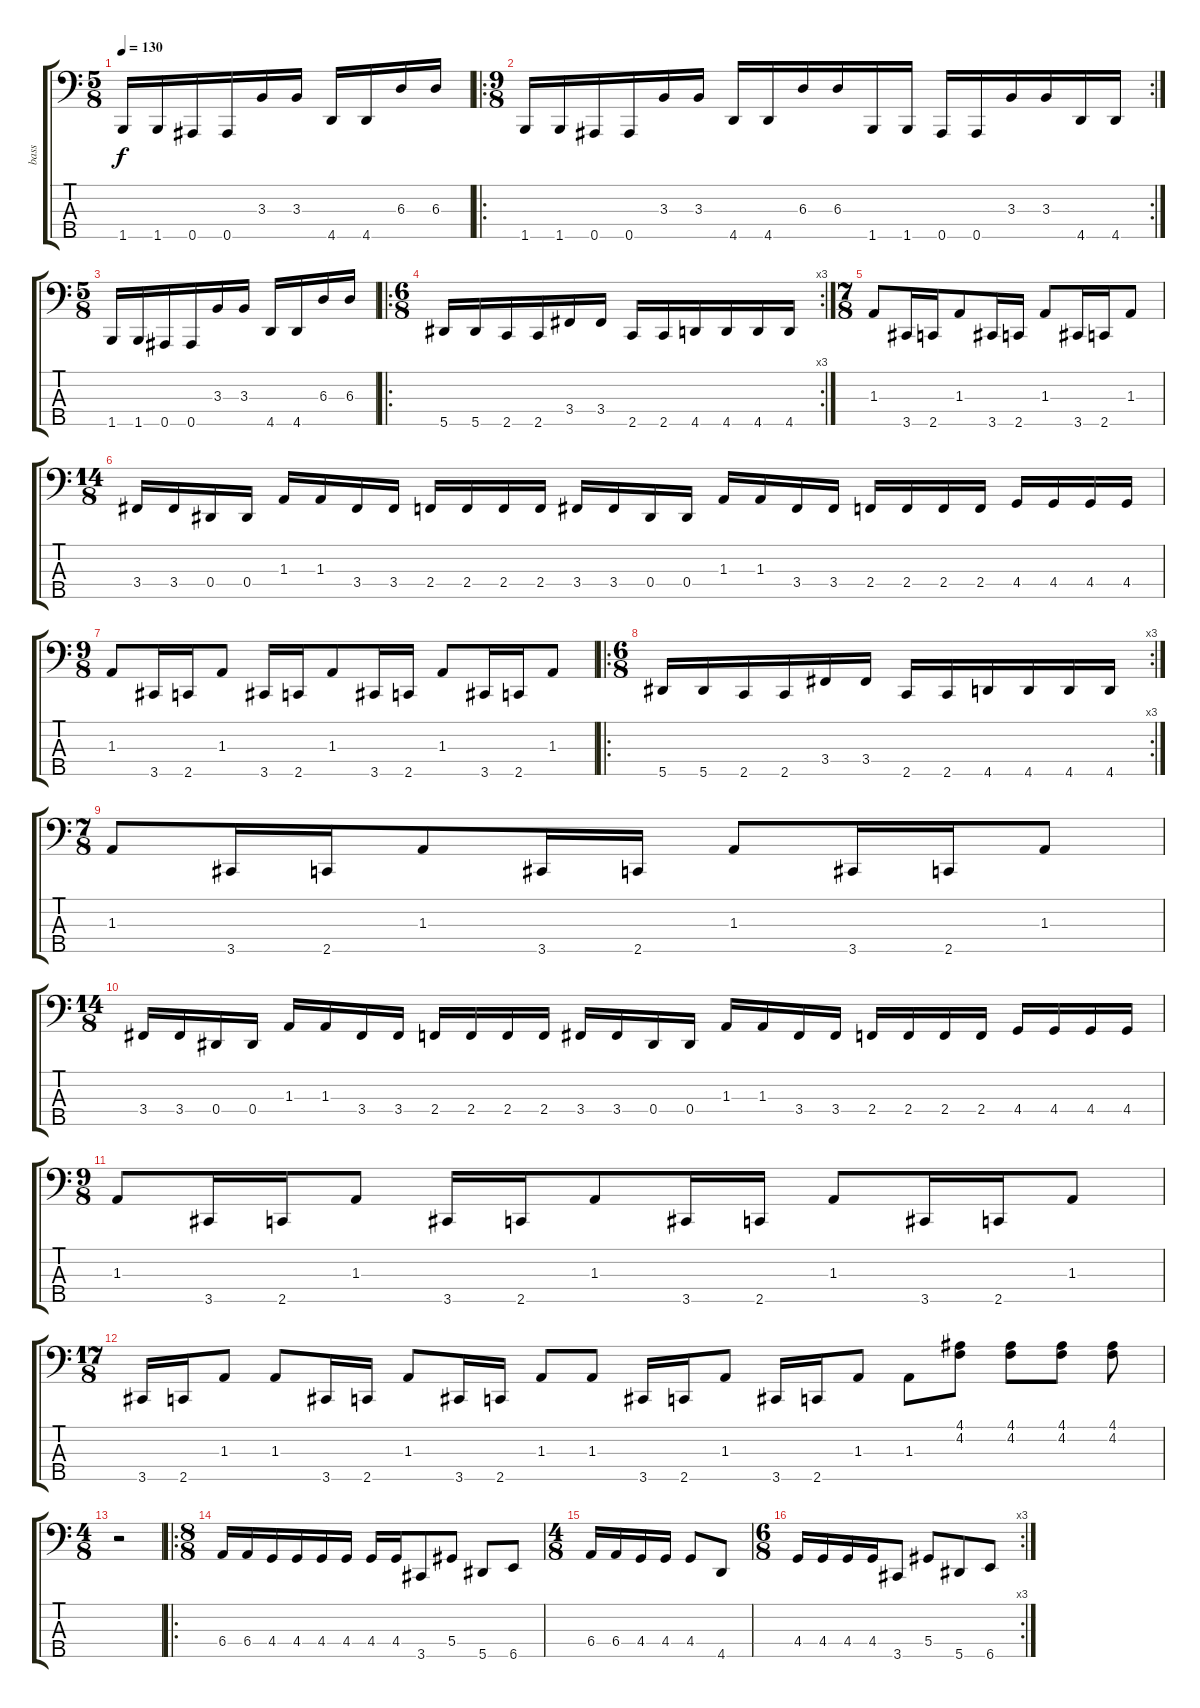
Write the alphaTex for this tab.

\track ("bass" "bass") {instrument electricbassfinger}
\staff {score tabs}
\tuning (Gb2 Db2 Ab1 Eb1 Bb0) {hide}
\ts (5 8)
\tempo 130
\clef f4
\ks c
1.5.16{dy f} 1.5.16 0.5.16 0.5.16 3.3.16 3.3.16 4.5.16 4.5.16 6.3.16 6.3.16 |
\ro
\rc 2
\ts (9 8)
1.5.16 1.5.16 0.5.16 0.5.16 3.3.16 3.3.16 4.5.16 4.5.16 6.3.16 6.3.16 1.5.16 1.5.16 0.5.16 0.5.16 3.3.16 3.3.16 4.5.16 4.5.16 |
\ts (5 8)
1.5.16 1.5.16 0.5.16 0.5.16 3.3.16 3.3.16 4.5.16 4.5.16 6.3.16 6.3.16 |
\ro
\rc 3
\ts (6 8)
5.5.16 5.5.16 2.5.16 2.5.16 3.4.16 3.4.16 2.5.16 2.5.16 4.5.16 4.5.16 4.5.16 4.5.16 |
\ts (7 8)
1.3.8 3.5.16 2.5.16 1.3.8 3.5.16 2.5.16 1.3.8 3.5.16 2.5.16 1.3.8 |
\ts (14 8)
3.4.16 3.4.16 0.4.16 0.4.16 1.3.16 1.3.16 3.4.16 3.4.16 2.4.16 2.4.16 2.4.16 2.4.16 3.4.16 3.4.16 0.4.16 0.4.16 1.3.16 1.3.16 3.4.16 3.4.16 2.4.16 2.4.16 2.4.16 2.4.16 4.4.16 4.4.16 4.4.16 4.4.16 |
\ts (9 8)
1.3.8 3.5.16 2.5.16 1.3.8 3.5.16 2.5.16 1.3.8 3.5.16 2.5.16 1.3.8 3.5.16 2.5.16 1.3.8 |
\ro
\rc 3
\ts (6 8)
5.5.16 5.5.16 2.5.16 2.5.16 3.4.16 3.4.16 2.5.16 2.5.16 4.5.16 4.5.16 4.5.16 4.5.16 |
\ts (7 8)
1.3.8 3.5.16 2.5.16 1.3.8 3.5.16 2.5.16 1.3.8 3.5.16 2.5.16 1.3.8 |
\ts (14 8)
3.4.16 3.4.16 0.4.16 0.4.16 1.3.16 1.3.16 3.4.16 3.4.16 2.4.16 2.4.16 2.4.16 2.4.16 3.4.16 3.4.16 0.4.16 0.4.16 1.3.16 1.3.16 3.4.16 3.4.16 2.4.16 2.4.16 2.4.16 2.4.16 4.4.16 4.4.16 4.4.16 4.4.16 |
\ts (9 8)
1.3.8 3.5.16 2.5.16 1.3.8 3.5.16 2.5.16 1.3.8 3.5.16 2.5.16 1.3.8 3.5.16 2.5.16 1.3.8 |
\ts (17 8)
3.5.16 2.5.16 1.3.8 1.3.8 3.5.16 2.5.16 1.3.8 3.5.16 2.5.16 1.3.8 1.3.8 3.5.16 2.5.16 1.3.8 3.5.16 2.5.16 1.3.8 1.3.8 (4.1 4.2).8 (4.1 4.2).8 (4.1 4.2).8 (4.1 4.2).8 |
\ts (4 8)
r.2 |
\ro
\ts (8 8)
6.4.16 6.4.16 4.4.16 4.4.16 4.4.16 4.4.16 4.4.16 4.4.16 3.5.8 5.4.8 5.5.8 6.5.8 |
\ts (4 8)
6.4.16 6.4.16 4.4.16 4.4.16 4.4.8 4.5.8 |
\rc 3
\ts (6 8)
4.4.16 4.4.16 4.4.16 4.4.16 3.5.8 5.4.8 5.5.8 6.5.8
